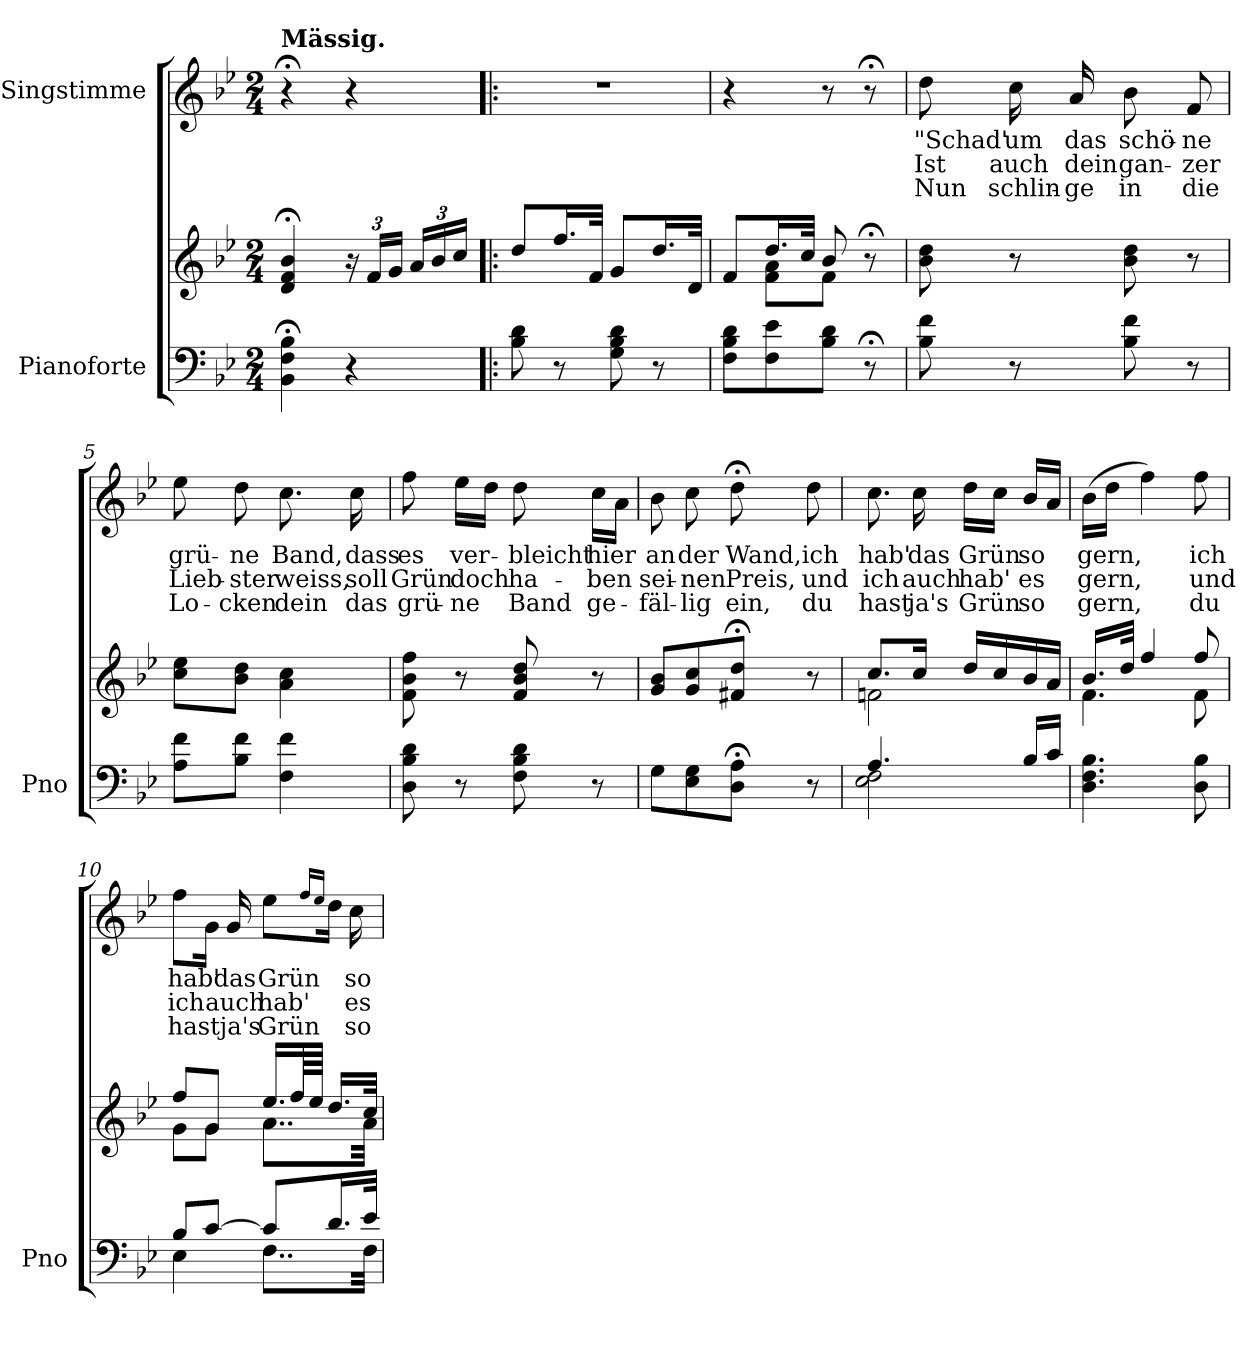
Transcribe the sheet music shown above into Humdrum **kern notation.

**kern	**kern	**kern	**text	**text	**text
*part2	*part2	*part1	*part1	*part1	*part1
*staff3	*staff2	*staff1	*staff1	*staff1	*staff1
*I"Pianoforte	*	*I"Singstimme	*	*	*
*I'Pno	*	*	*	*	*
*clefF4	*clefG2	*clefG2	*	*	*
*k[b-e-]	*k[b-e-]	*k[b-e-]	*	*	*
*M2/4	*M2/4	*M2/4	*	*	*
=1	=1	=1	=1	=1	=1
!	!	!LO:TX:a:B:t=Mässig.	!	!	!
4BB-\;< 4F\;< 4B-\;<	4d/;< 4f/;< 4b-/;<	4r;<	.	.	.
*	*Xbrackettup	*	*	*	*
4r	24r	4r	.	.	.
.	24f/LL	.	.	.	.
.	24g/JJ	.	.	.	.
.	24a/LL	.	.	.	.
.	24b-/	.	.	.	.
.	24cc/JJ	.	.	.	.
=2!|:	=2!|:	=2!|:	=2!|:	=2!|:	=2!|:
8B-\ 8d\	8dd/L	2r	.	.	.
8r	16.ff/L	.	.	.	.
.	32f/JJk	.	.	.	.
8G\ 8B-\ 8d\	8g/L	.	.	.	.
8r	16.dd/L	.	.	.	.
.	32d/JJk	.	.	.	.
=3	=3	=3	=3	=3	=3
*	*^	*	*	*	*
8F\ 8B-\ 8d\L	8f/L	8reyy	4r	.	.	.
8F\ 8e-\	16.dd/L	8f\ 8a\L	.	.	.	.
.	32cc/JJk	.	.	.	.	.
8B-\ 8d\J	8b-/	8f\J	8r	.	.	.
8r;<	8r;<	8ryy	8r;<	.	.	.
=4	=4	=4	=4	=4	=4	=4
!	!	!	!	!LO:LY:b	!LO:LY:b	!LO:LY:b
*	*v	*v	*	*	*	*
8B-\ 8f\	8b-\ 8dd\	8dd\	"Schad'	Ist	Nun
!	!	!	!LO:LY:b	!LO:LY:b	!LO:LY:b
8r	8r	16cc\	um	auch	schlin-
!	!	!	!LO:LY:b	!LO:LY:b	!LO:LY:b
.	.	16a/	das	dein	-ge
!	!	!	!LO:LY:b	!LO:LY:b	!LO:LY:b
8B-\ 8f\	8b-\ 8dd\	8b-\	schö-	gan-	in
!	!	!	!LO:LY:b	!LO:LY:b	!LO:LY:b
8r	8r	8f/	-ne	-zer	die
=5	=5	=5	=5	=5	=5
!	!	!	!LO:LY:b	!LO:LY:b	!LO:LY:b
8A\ 8f\L	8cc\ 8ee-\L	8ee-\	grü-	Lieb-	Lo-
!	!	!	!LO:LY:b	!LO:LY:b	!LO:LY:b
8B-\ 8f\J	8b-\ 8dd\J	8dd\	-ne	-ster	-cken
!	!	!	!LO:LY:b	!LO:LY:b	!LO:LY:b
4F\ 4f\	4a\ 4cc\	8.cc\	Band,	weiss,	dein
!	!	!	!LO:LY:b	!LO:LY:b	!LO:LY:b
.	.	16cc\	dass	soll	das
!!LO:LB:g=z
=6	=6	=6	=6	=6	=6
!	!	!	!LO:LY:b	!LO:LY:b	!LO:LY:b
8D\ 8B-\ 8d\	8f\ 8b-\ 8ff\	8ff\	es	Grün	grü-
!	!	!	!LO:LY:b	!LO:LY:b	!LO:LY:b
8r	8r	16ee-\LL	ver-	doch	-ne
.	.	16dd\JJ	.	.	.
!	!	!	!LO:LY:b	!LO:LY:b	!LO:LY:b
8F\ 8B-\ 8d\	8f/ 8b-/ 8dd/	8dd\	-bleicht	ha-	Band
!	!	!	!LO:LY:b	!LO:LY:b	!LO:LY:b
8r	8r	16cc\LL	hier	-ben	ge-
.	.	16a\JJ	.	.	.
=7	=7	=7	=7	=7	=7
!	!	!	!LO:LY:b	!LO:LY:b	!LO:LY:b
8G\L	8g/ 8b-/L	8b-\	an	sei-	-fäl-
!	!	!	!LO:LY:b	!LO:LY:b	!LO:LY:b
8E-\ 8G\	8g/ 8cc/	8cc\	der	-nen	-lig
!	!	!	!LO:LY:b	!LO:LY:b	!LO:LY:b
8D\;< 8A\;<J	8f#X/;< 8dd/;<J	8dd;<\	Wand,	Preis,	ein,
!	!	!	!LO:LY:b	!LO:LY:b	!LO:LY:b
8r	8r	8dd\	ich	und	du
=8	=8	=8	=8	=8	=8
*^	*^	*	*	*	*
!	!	!	!	!	!LO:LY:b	!LO:LY:b	!LO:LY:b
4.A/	2E-\ 2F\	8.cc/L	2fn\	8.cc\	hab'	ich	hast
!	!	!	!	!	!LO:LY:b	!LO:LY:b	!LO:LY:b
.	.	16cc/Jk	.	16cc\	das	auch	ja's
!	!	!	!	!	!LO:LY:b	!LO:LY:b	!LO:LY:b
.	.	16dd/LL	.	16dd\LL	Grün	hab'	Grün
.	.	16cc/	.	16cc\JJ	.	.	.
!	!	!	!	!	!LO:LY:b	!LO:LY:b	!LO:LY:b
16B-/LL	.	16b-/	.	16b-/LL	so	es	so
16c/JJ	.	16a/JJ	.	16a/JJ	.	.	.
*v	*v	*	*	*	*	*	*
=9	=9	=9	=9	=9	=9	=9
!	!	!	!	!LO:LY:b	!LO:LY:b	!LO:LY:b
4.D\ 4.F\ 4.B-\	16.b-/LL	4.f\	(16b-\LL	gern,	gern,	gern,
.	.	.	16dd\JJ	.	.	.
.	32dd/JJk	.	.	.	.	.
.	4ff/	.	4ff\)	.	.	.
!	!	!	!	!LO:LY:b	!LO:LY:b	!LO:LY:b
8D\ 8B-\	8ff/	8f\	8ff\	ich	und	du
=10	=10	=10	=10	=10	=10	=10
*^	*	*	*	*	*	*
!	!	!	!	!	!LO:LY:b	!LO:LY:b	!LO:LY:b
8B-/L	4E-\	8ff/L	8g\L	8ff\L	hab'	ich	hast
[8c/J	.	8g/J	8g\J	16g\Jk	.	.	.
!	!	!	!	!	!LO:LY:b	!LO:LY:b	!LO:LY:b
.	.	.	.	16g/	das	auch	ja's
!	!	!	!	!	!LO:LY:b	!LO:LY:b	!LO:LY:b
8c/L]	8..F\L	16.ee-/LL	8..a\L	8ee-\L	Grün	hab'	Grün
.	.	64ff/LL	.	.	.	.	.
.	.	64ee-/JJJJ	.	.	.	.	.
.	.	.	.	16qff/LL	.	.	.
.	.	.	.	16qee-/JJ	.	.	.
16.d/L	.	16.dd/LL	.	16dd\Jk	.	.	.
!	!	!	!	!	!LO:LY:b	!LO:LY:b	!LO:LY:b
.	.	.	.	16cc\	so	es	so
32e-/JJk	32F\Jkk	32cc/JJk	32a\Jkk	.	.	.	.
*v	*v	*	*	*	*	*	*
*	*v	*v	*	*	*	*
=	=	=	=	=	=
*-	*-	*-	*-	*-	*-
